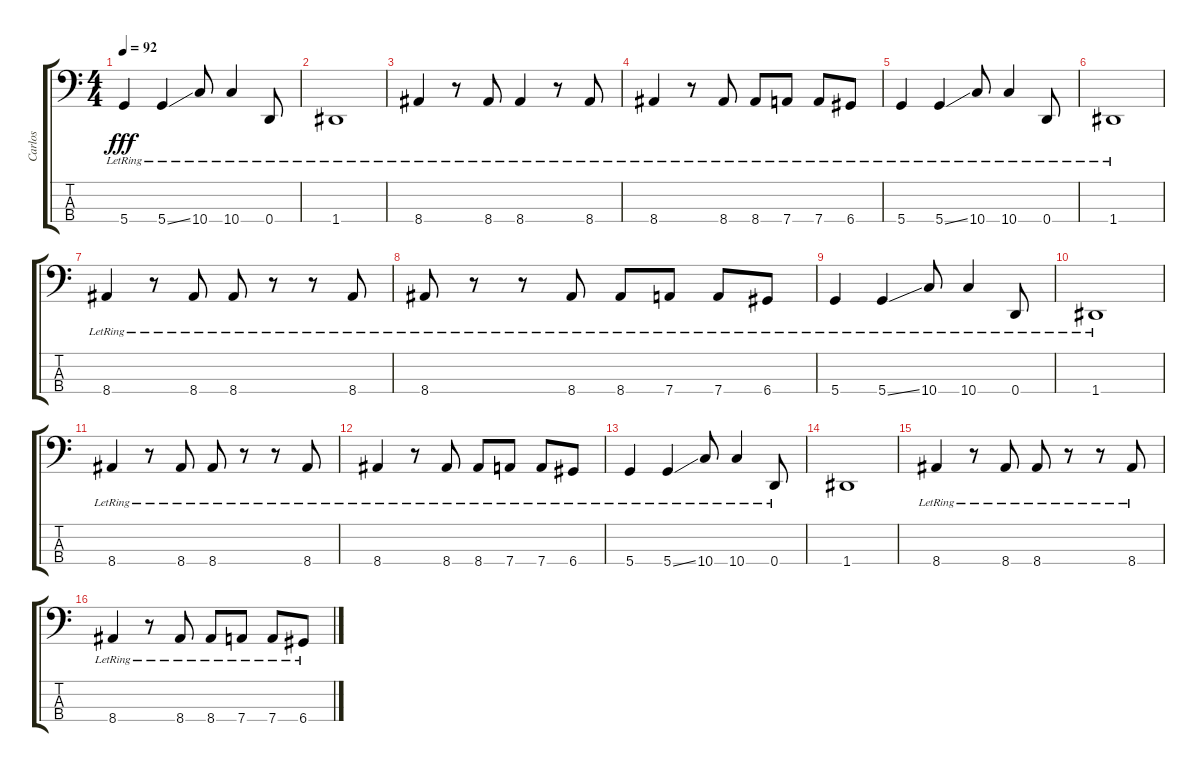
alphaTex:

\track ("Carlos" "Carlos") {instrument electricbassfinger}
\staff {score tabs}
\tuning (G2 D2 A1 D1) {hide}
\ts (4 4)
\tempo 92
\clef f4
\ks c
5.4{lr}.4{dy fff} 5.4{ss lr}.4 10.4{lr}.8 10.4{lr}.4 0.4{lr}.8 |
1.4{lr}.1 |
8.4{lr}.4 r.8 8.4{lr}.8 8.4{lr}.4 r.8 8.4{lr}.8 |
8.4{lr}.4 r.8 8.4{lr}.8 8.4{lr}.8 7.4{lr}.8 7.4{lr}.8 6.4{lr}.8 |
5.4{lr}.4 5.4{ss lr}.4 10.4{lr}.8 10.4{lr}.4 0.4{lr}.8 |
1.4{lr}.1 |
8.4{lr}.4 r.8 8.4{lr}.8 8.4{lr}.8 r.8 r.8 8.4{lr}.8 |
8.4{lr}.8 r.8 r.8 8.4{lr}.8 8.4{lr}.8 7.4{lr}.8 7.4{lr}.8 6.4{lr}.8 |
5.4{lr}.4 5.4{ss lr}.4 10.4{lr}.8 10.4{lr}.4 0.4{lr}.8 |
1.4{lr}.1 |
8.4{lr}.4 r.8 8.4{lr}.8 8.4{lr}.8 r.8 r.8 8.4{lr}.8 |
8.4{lr}.4 r.8 8.4{lr}.8 8.4{lr}.8 7.4{lr}.8 7.4{lr}.8 6.4{lr}.8 |
5.4{lr}.4 5.4{ss lr}.4 10.4{lr}.8 10.4{lr}.4 0.4{lr}.8 |
1.4.1 |
8.4{lr}.4 r.8 8.4{lr}.8 8.4{lr}.8 r.8 r.8 8.4{lr}.8 |
8.4{lr}.4 r.8 8.4{lr}.8 8.4{lr}.8 7.4{lr}.8 7.4{lr}.8 6.4{lr}.8
